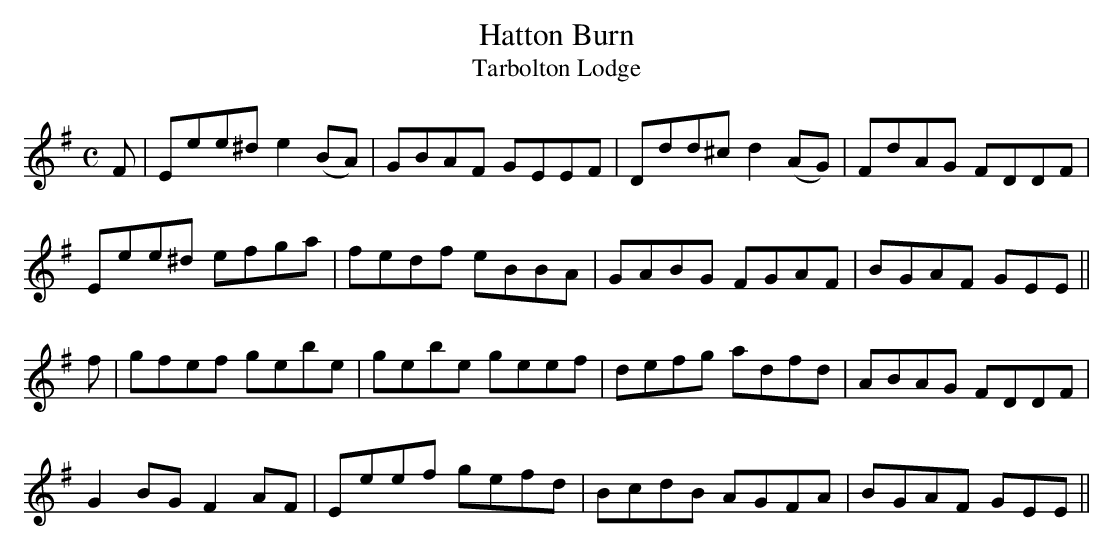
X:1
T:Hatton Burn
T:Tarbolton Lodge
M:C
L:1/8
K:E Minor
F|Eee^d e2 (BA)|GBAF GEEF|Ddd^c d2 (AG)|FdAG FDDF|
Eee^d efga|fedf eBBA|GABG FGAF|BGAF GEE||
f|gfef gebe|gebe geef|defg adfd|ABAG FDDF|
G2 BG F2AF|Eeef gefd|BcdB AGFA|BGAF GEE||
